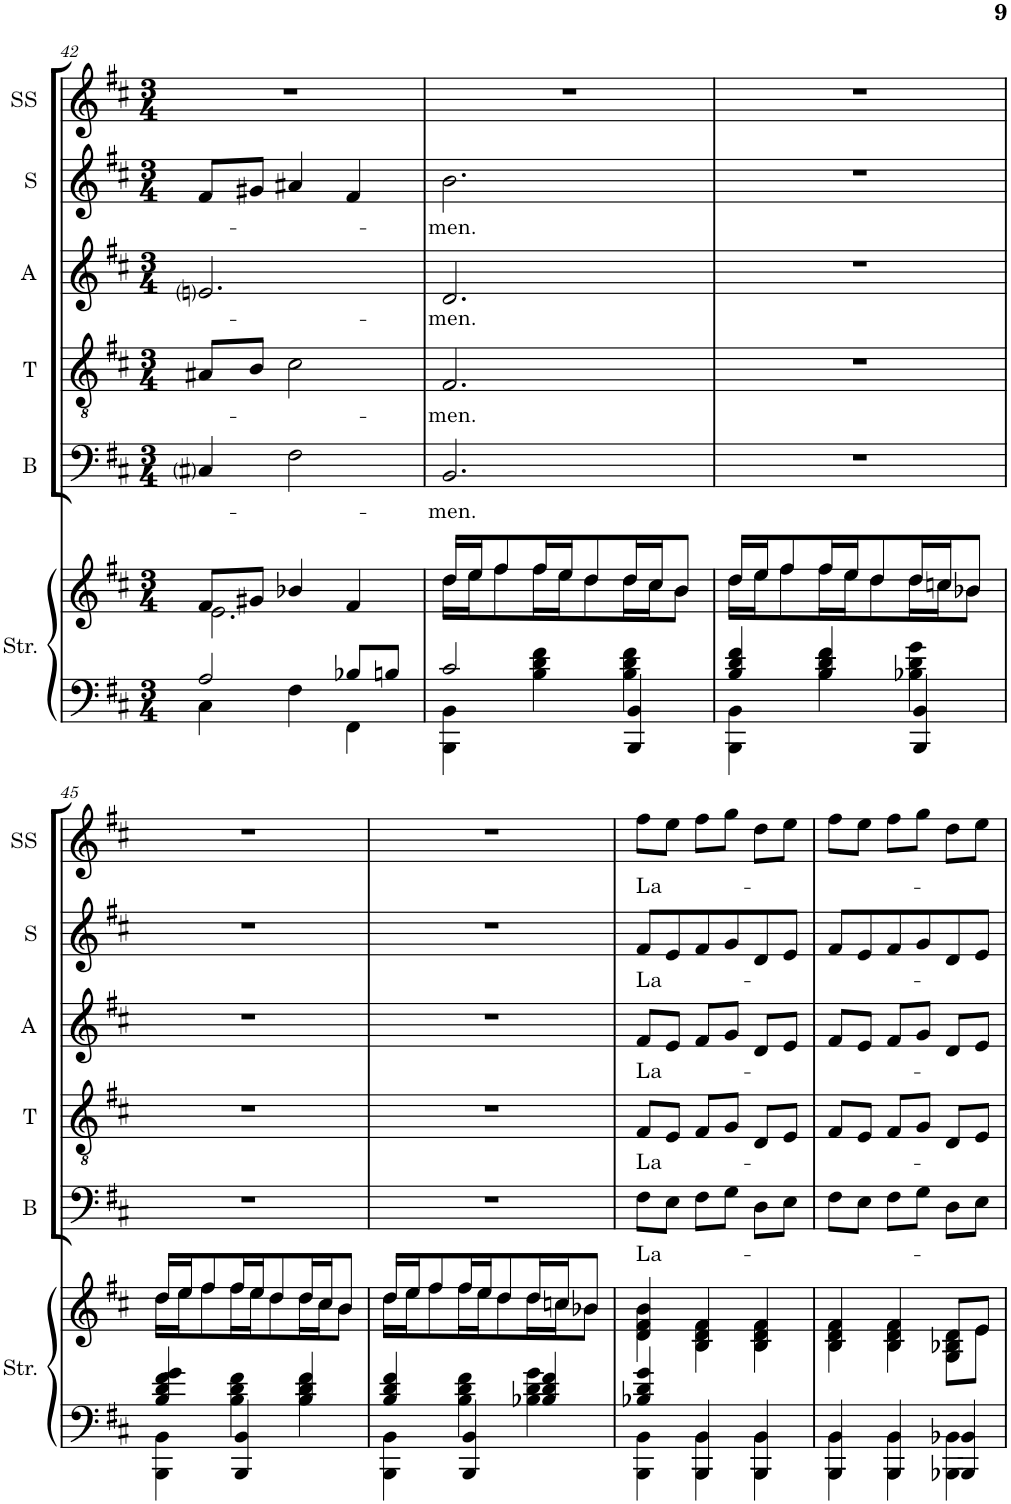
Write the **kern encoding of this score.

**kern	**kern	**kern	**text	**kern	**text	**kern	**text	**kern	**text	**kern	**text
*part6	*part6	*part5	*part5	*part4	*part4	*part3	*part3	*part2	*part2	*part1	*part1
*staff7	*staff6	*staff5	*staff5	*staff4	*staff4	*staff3	*staff3	*staff2	*staff2	*staff1	*staff1
*I"Strings	*	*I"Bass	*	*I"Tenor	*	*I"Alto	*	*I"Soprano	*	*I"Soprano Solo	*
*I'Str.	*	*I'B	*	*I'T	*	*I'A	*	*I'S	*	*I'SS	*
!!LO:PB:g=z
*clefF4	*clefG2	*clefF4	*	*clefGv2	*	*clefG2	*	*clefG2	*	*clefG2	*
*k[f#c#]	*k[f#c#]	*k[f#c#]	*	*k[f#c#]	*	*k[f#c#]	*	*k[f#c#]	*	*k[f#c#]	*
*D:	*D:	*D:	*	*D:	*	*D:	*	*D:	*	*D:	*
*M3/4	*M3/4	*M3/4	*	*M3/4	*	*M3/4	*	*M3/4	*	*M3/4	*
=42	=42	=42	=42	=42	=42	=42	=42	=42	=42	=42	=42
*^	*^	*	*	*	*	*	*	*	*	*	*
2A/	4C#\	8f#/L	2.e\	4C#i/	.	8A#X/L	.	2.eni/	.	8f#/L	.	2.r	.
.	.	8g#X/J	.	.	.	8B/J	.	.	.	8g#X/J	.	.	.
.	4F#\	4b-X/	.	2F#\	.	2c#\	.	.	.	4a#X/	.	.	.
8B-X/L	4FF#\	4f#/	.	.	.	.	.	.	.	4f#/	.	.	.
8Bn/J	.	.	.	.	.	.	.	.	.	.	.	.	.
=43	=43	=43	=43	=43	=43	=43	=43	=43	=43	=43	=43	=43	=43
!	!	!	!	!	!LO:LY:b	!	!LO:LY:b	!	!LO:LY:b	!	!LO:LY:b	!	!
2c#/	4BBB\ 4BB\	16dd/LL	16dd\LL	2.BB/	-men.	2.F#/	-men.	2.d/	-men.	2.b\	-men.	2.r	.
.	.	16ee/J	16ee\J	.	.	.	.	.	.	.	.	.	.
.	.	8ff#/	8ff#\	.	.	.	.	.	.	.	.	.	.
.	4B\ 4d\ 4f#\	16ff#/L	16ff#\L	.	.	.	.	.	.	.	.	.	.
.	.	16ee/J	16ee\J	.	.	.	.	.	.	.	.	.	.
.	.	8dd/	8dd\	.	.	.	.	.	.	.	.	.	.
4BBB/ 4BB/	4B\ 4d\ 4f#\	16dd/L	16dd\L	.	.	.	.	.	.	.	.	.	.
.	.	16cc#/J	16cc#\J	.	.	.	.	.	.	.	.	.	.
.	.	8b/J	8b\J	.	.	.	.	.	.	.	.	.	.
=44	=44	=44	=44	=44	=44	=44	=44	=44	=44	=44	=44	=44	=44
4B/ 4d/ 4f#/	4BBB\ 4BB\	16dd/LL	16dd\LL	2.r	.	2.r	.	2.r	.	2.r	.	2.r	.
.	.	16ee/J	16ee\J	.	.	.	.	.	.	.	.	.	.
.	.	8ff#/	8ff#\	.	.	.	.	.	.	.	.	.	.
4B/ 4d/ 4f#/	4B\ 4d\ 4f#\	16ff#/L	16ff#\L	.	.	.	.	.	.	.	.	.	.
.	.	16ee/J	16ee\J	.	.	.	.	.	.	.	.	.	.
.	.	8dd/	8dd\	.	.	.	.	.	.	.	.	.	.
4BBB/ 4BB/	4B-X\ 4d\ 4g\	16dd/L	16dd\L	.	.	.	.	.	.	.	.	.	.
.	.	16ccn/J	16cc\J	.	.	.	.	.	.	.	.	.	.
.	.	8b-X/J	8b-\J	.	.	.	.	.	.	.	.	.	.
!!LO:LB:g=z
=45	=45	=45	=45	=45	=45	=45	=45	=45	=45	=45	=45	=45	=45
4B/ 4d/ 4f#/ 4g/	4BBB\ 4BB\	16dd/LL	16dd\LL	2.r	.	2.r	.	2.r	.	2.r	.	2.r	.
.	.	16ee/J	16ee\J	.	.	.	.	.	.	.	.	.	.
.	.	8ff#/	8ff#\	.	.	.	.	.	.	.	.	.	.
4BBB/ 4BB/	4B\ 4d\ 4f#\	16ff#/L	16ff#\L	.	.	.	.	.	.	.	.	.	.
.	.	16ee/J	16ee\J	.	.	.	.	.	.	.	.	.	.
.	.	8dd/	8dd\	.	.	.	.	.	.	.	.	.	.
4B/ 4d/ 4f#/	4B\ 4d\ 4f#\	16dd/L	16dd\L	.	.	.	.	.	.	.	.	.	.
.	.	16cc#/J	16cc#\J	.	.	.	.	.	.	.	.	.	.
.	.	8b/J	8b\J	.	.	.	.	.	.	.	.	.	.
=46	=46	=46	=46	=46	=46	=46	=46	=46	=46	=46	=46	=46	=46
4B/ 4d/ 4f#/	4BBB\ 4BB\	16dd/LL	16dd\LL	2.r	.	2.r	.	2.r	.	2.r	.	2.r	.
.	.	16ee/J	16ee\J	.	.	.	.	.	.	.	.	.	.
.	.	8ff#/	8ff#\	.	.	.	.	.	.	.	.	.	.
4BBB/ 4BB/	4B\ 4d\ 4f#\	16ff#/L	16ff#\L	.	.	.	.	.	.	.	.	.	.
.	.	16ee/J	16ee\J	.	.	.	.	.	.	.	.	.	.
.	.	8dd/	8dd\	.	.	.	.	.	.	.	.	.	.
4B/ 4d/ 4f#/	4B-X\ 4d\ 4g\	16dd/L	16dd\L	.	.	.	.	.	.	.	.	.	.
.	.	16ccn/J	16cc\J	.	.	.	.	.	.	.	.	.	.
.	.	8b-X/J	8b-\J	.	.	.	.	.	.	.	.	.	.
=47	=47	=47	=47	=47	=47	=47	=47	=47	=47	=47	=47	=47	=47
!	!	!	!	!	!LO:LY:b	!	!LO:LY:b	!	!LO:LY:b	!	!LO:LY:b	!	!LO:LY:b
4B-X/ 4d/ 4g/	4BBB\ 4BB\	4d/ 4f#/ 4b/	4d\ 4f#\ 4b\	8F#\L	La-	8F#/L	La-	8f#/L	La-	8f#/L	La-	8ff#\L	La-
.	.	.	.	8E\J	.	8E/J	.	8e/J	.	8e/	.	8ee\J	.
4BBB/ 4BB/	4BBB\ 4BB\	4B/ 4d/ 4f#/	4B\ 4d\ 4f#\	8F#\L	.	8F#/L	.	8f#/L	.	8f#/	.	8ff#\L	.
.	.	.	.	8G\J	.	8G/J	.	8g/J	.	8g/	.	8gg\J	.
4BBB/ 4BB/	4BBB\ 4BB\	4B/ 4d/ 4f#/	4B\ 4d\ 4f#\	8D\L	.	8D/L	.	8d/L	.	8d/	.	8dd\L	.
.	.	.	.	8E\J	.	8E/J	.	8e/J	.	8e/J	.	8ee\J	.
=48	=48	=48	=48	=48	=48	=48	=48	=48	=48	=48	=48	=48	=48
4BBB/ 4BB/	4BBB\ 4BB\	4B/ 4d/ 4f#/	4B\ 4d\ 4f#\	8F#\L	.	8F#/L	.	8f#/L	.	8f#/L	.	8ff#\L	.
.	.	.	.	8E\J	.	8E/J	.	8e/J	.	8e/	.	8ee\J	.
4BBB/ 4BB/	4BBB\ 4BB\	4B/ 4d/ 4f#/	4B\ 4d\ 4f#\	8F#\L	.	8F#/L	.	8f#/L	.	8f#/	.	8ff#\L	.
.	.	.	.	8G\J	.	8G/J	.	8g/J	.	8g/	.	8gg\J	.
4BBB/ 4BB/	4BBB-X\ 4BB-X\	8G/ 8B-X/ 8d/L	8G\ 8B-\ 8d\L	8D\L	.	8D/L	.	8d/L	.	8d/	.	8dd\L	.
.	.	8e/J	8e\J	8E\J	.	8E/J	.	8e/J	.	8e/J	.	8ee\J	.
*v	*v	*	*	*	*	*	*	*	*	*	*	*	*
*	*v	*v	*	*	*	*	*	*	*	*	*	*
=	=	=	=	=	=	=	=	=	=	=	=
*-	*-	*-	*-	*-	*-	*-	*-	*-	*-	*-	*-
